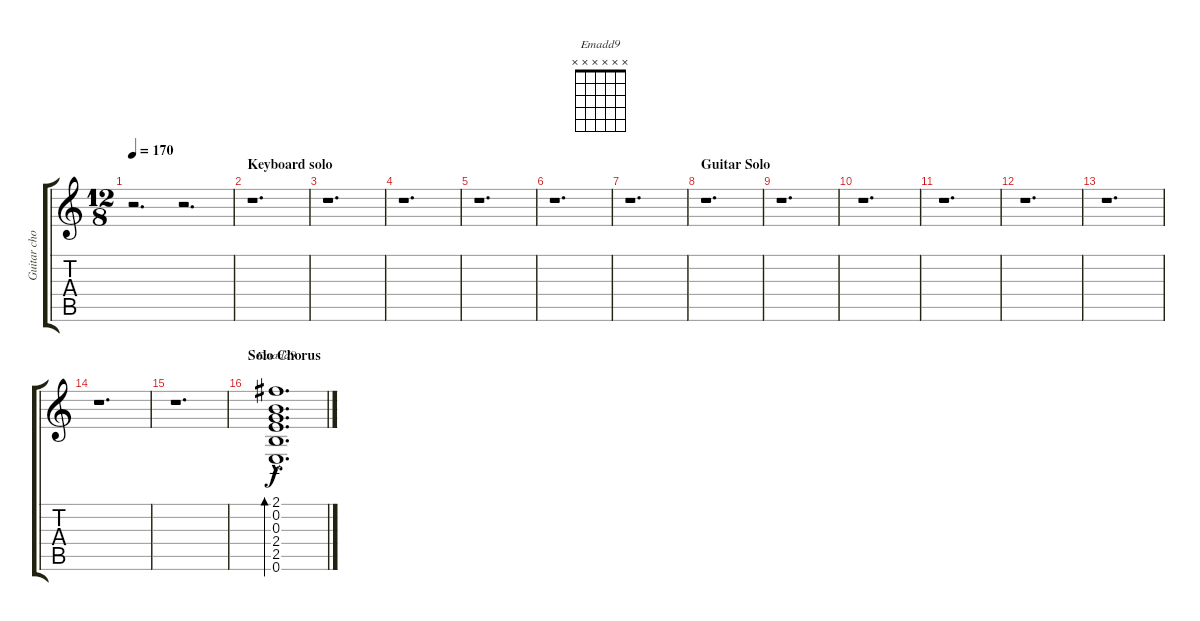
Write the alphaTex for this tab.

\track ("Guitar chorus chords" "Guitar cho") {instrument acousticguitarsteel}
\staff {score tabs}
\tuning (E4 B3 G3 D3 A2 E2) {hide}
\chord ("Emadd9" x x x x x x)
\ts (12 8)
\tempo 170
\clef g2
\ks c
r.2{d dy f} r.2{d} |
\section ("" "Keyboard solo")
r.1{d} |
r.1{d} |
r.1{d} |
r.1{d} |
r.1{d} |
r.1{d} |
\section ("" "Guitar Solo")
r.1{d} |
r.1{d} |
r.1{d} |
r.1{d} |
r.1{d} |
r.1{d} |
r.1{d} |
r.1{d} |
\section ("" "Solo Chorus")
(2.1{hac} 0.2{hac} 0.3{hac} 2.4{hac} 2.5{hac} 0.6{hac}).1{d bd 60 ch "Emadd9"}
